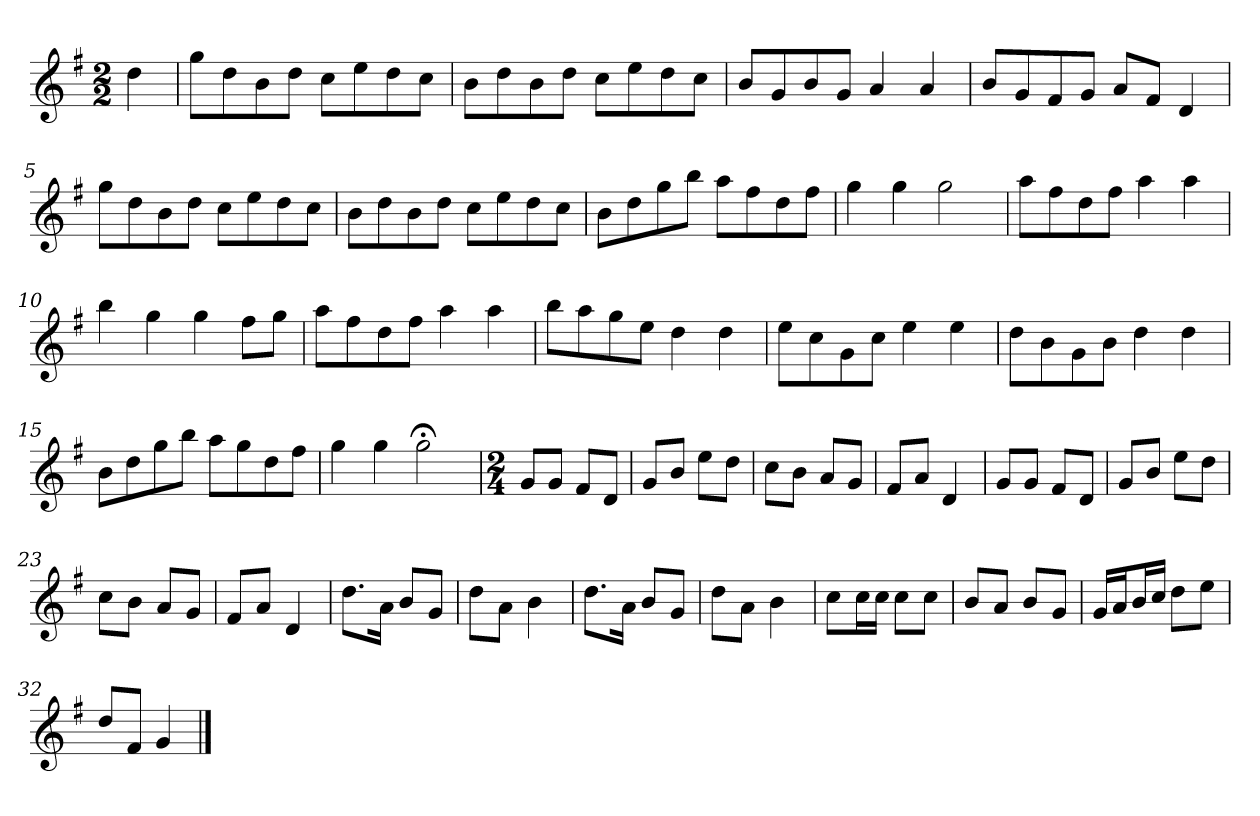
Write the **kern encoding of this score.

**kern
*part1
*staff1
*clefG2
*k[f#]
*G:
*M2/2
*MM120
=
4dd
=1
8gg\L
8dd\
8b\
8dd\J
8cc\L
8ee\
8dd\
8cc\J
=2
8b\L
8dd\
8b\
8dd\J
8cc\L
8ee\
8dd\
8cc\J
=3
8b/L
8g/
8b/
8g/J
4a
4a
=4
8b/L
8g/
8f#/
8g/J
8a/L
8f#/J
4d
=5
8gg\L
8dd\
8b\
8dd\J
8cc\L
8ee\
8dd\
8cc\J
=6
8b\L
8dd\
8b\
8dd\J
8cc\L
8ee\
8dd\
8cc\J
=7
8b\L
8dd\
8gg\
8bb\J
8aa\L
8ff#\
8dd\
8ff#\J
=8
4gg
4gg
2gg
=9
8aa\L
8ff#\
8dd\
8ff#\J
4aa
4aa
=10
4bb
4gg
4gg
8ff#\L
8gg\J
=11
8aa\L
8ff#\
8dd\
8ff#\J
4aa
4aa
=12
8bb\L
8aa\
8gg\
8ee\J
4dd
4dd
=13
8ee\L
8cc\
8g\
8cc\J
4ee
4ee
=14
8dd\L
8b\
8g\
8b\J
4dd
4dd
=15
8b\L
8dd\
8gg\
8bb\J
8aa\L
8gg\
8dd\
8ff#\J
=16
4gg
4gg
2gg;<
=17
*M2/4
8g/L
8g/J
8f#/L
8d/J
=18
8g/L
8b/J
8ee\L
8dd\J
=19
8cc\L
8b\J
8a/L
8g/J
=20
8f#/L
8a/J
4d
=21
8g/L
8g/J
8f#/L
8d/J
=22
8g/L
8b/J
8ee\L
8dd\J
=23
8cc\L
8b\J
8a/L
8g/J
=24
8f#/L
8a/J
4d
=25
8.dd\L
16a\Jk
8b/L
8g/J
=26
8dd\L
8a\J
4b
=27
8.dd\L
16a\Jk
8b/L
8g/J
=28
8dd\L
8a\J
4b
=29
8cc\L
16cc\L
16cc\JJ
8cc\L
8cc\J
=30
8b/L
8a/J
8b/L
8g/J
=31
16g/LL
16a/J
16b/L
16cc/JJ
8dd\L
8ee\J
=32
8dd/L
8f#/J
4g
==
*-
